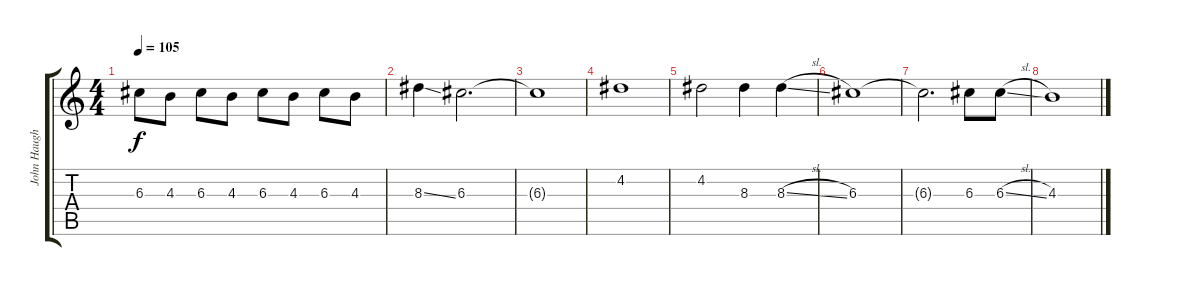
\track ("John Haughm" "John Haugh") {instrument overdrivenguitar}
\staff {score tabs}
\tuning (E4 B3 G3 D3 A2 E2) {hide}
\ts (4 4)
\tempo 105
\clef g2
\ks c
6.3.8{dy f} 4.3.8 6.3.8 4.3.8 6.3.8 4.3.8 6.3.8 4.3.8 |
8.3{ss}.4 6.3.2{d} |
6.3{t}.1 |
4.2.1 |
4.2.2 8.3.4 8.3{sl}.4 |
6.3.1 |
6.3{t}.2{d} 6.3.8 6.3{sl}.8 |
4.3.1
